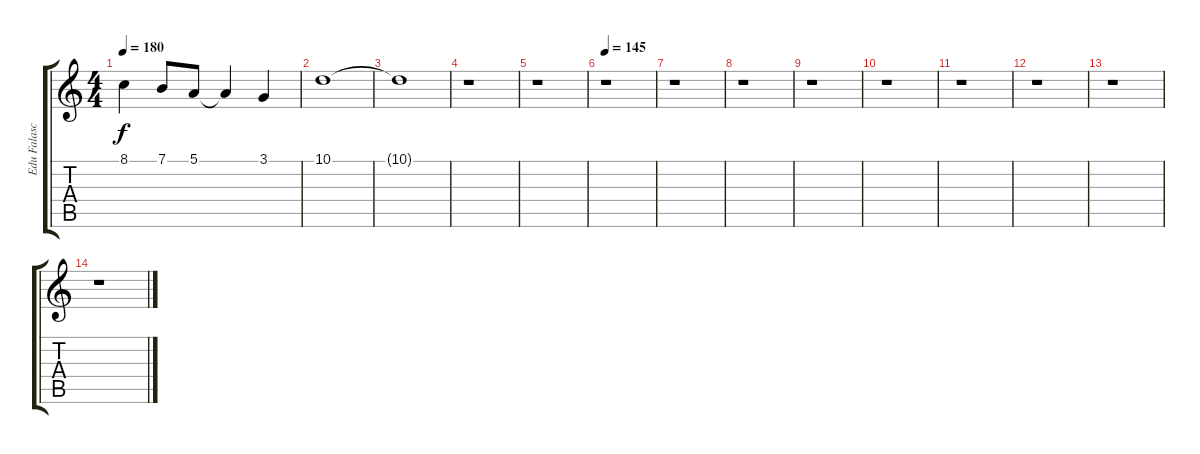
\track ("Edu Falaschi" "Edu Falasc") {instrument bassoon}
\staff {score tabs}
\tuning (E4 B3 G3 D3 A2 E2) {hide}
\ts (4 4)
\tempo 180
\clef g2
\ks c
8.1.4{dy f} 7.1.8 5.1.8 5.1{t}.4 3.1.4 |
10.1.1 |
10.1{t}.1 |
r.1 |
r.1 |
\tempo 145
r.1 |
r.1 |
r.1 |
r.1 |
r.1 |
r.1 |
r.1 |
r.1 |
r.1
